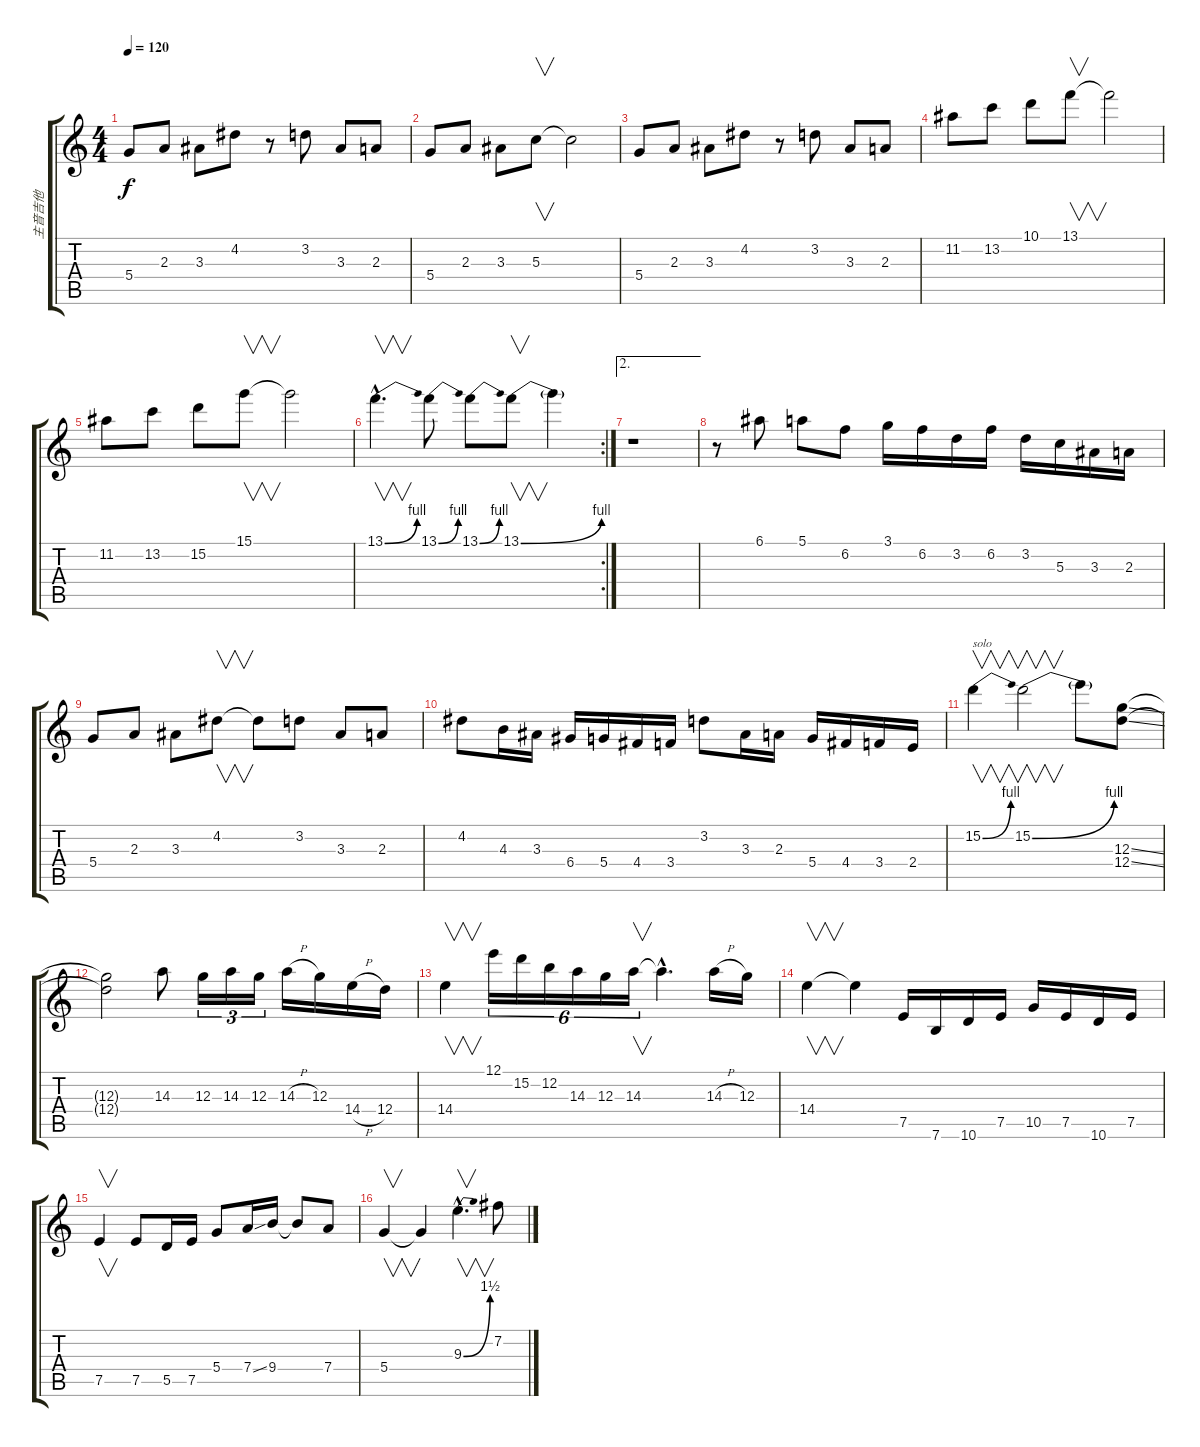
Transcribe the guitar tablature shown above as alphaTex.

\track ("主音吉他" "主音吉他") {instrument distortionguitar}
\staff {score tabs}
\tuning (E4 B3 G3 D3 A2 E2) {hide}
\ts (4 4)
\tempo 120
\clef g2
\ks c
5.4.8{dy f} 2.3.8 3.3.8 4.2.8 r.8 3.2.8 3.3.8 2.3.8 |
5.4.8 2.3.8 3.3.8 5.3.8{v} 5.3{t}.2 |
5.4.8 2.3.8 3.3.8 4.2.8 r.8 3.2.8 3.3.8 2.3.8 |
11.2.8 13.2.8 10.1.8 13.1.8{v} 13.1{t}.2 |
11.2.8 13.2.8 15.2.8 15.1.8{v} 15.1{t}.2 |
\rc 2
13.1{be (bend 0 0 60 4) hac}.4{v d} 13.1{be (bend 0 0 60 4)}.8 13.1{be (bend 0 0 60 4)}.8 13.1{be (bend 0 0 60 4)}.8{v} 13.1{t}.4 |
\ae 2
r.1 |
r.8 6.1.8 5.1.8 6.2.8 3.1.16 6.2.16 3.2.16 6.2.16 3.2.16 5.3.16 3.3.16 2.3.16 |
5.4.8 2.3.8 3.3.8 4.2.8{v} 4.2{t}.8 3.2.8 3.3.8 2.3.8 |
4.2.8 4.3.16 3.3.16 6.4.16 5.4.16 4.4.16 3.4.16 3.2.8 3.3.16 2.3.16 5.4.16 4.4.16 3.4.16 2.4.16 |
15.2{be (bend 0 0 60 4)}.4{v txt "solo"} 15.2{be (bend 0 0 60 4)}.2{v} 15.2{t}.8 (12.3{ss} 12.4{ss}).8 |
(12.3{t} 12.4{t}).2 14.3.8 12.3.16{tu (3 2)} 14.3.16{tu (3 2)} 12.3.16{tu (3 2)} 14.3{h}.16 12.3.16 14.4{h}.16 12.4.16 |
14.4.4{v} 12.1.16{tu (6 4)} 15.2.16{tu (6 4)} 12.2.16{tu (6 4)} 14.3.16{tu (6 4)} 12.3.16{tu (6 4)} 14.3.16{v tu (6 4)} 14.3{hac t}.4{d} 14.3{h}.16 12.3.16 |
14.4.4{v} 14.4{t}.4 7.5.16 7.6.16 10.6.16 7.5.16 10.5.16 7.5.16 10.6.16 7.5.16 |
7.5.4{v} 7.5.8 5.5.16 7.5.16 5.4.8 7.4{ss}.16 9.4.16 9.4{t}.8 7.4.8 |
5.4.4{v} 5.4{t}.4 9.3{be (bend 0 0 60 6) hac}.4{v d} 7.2.8
